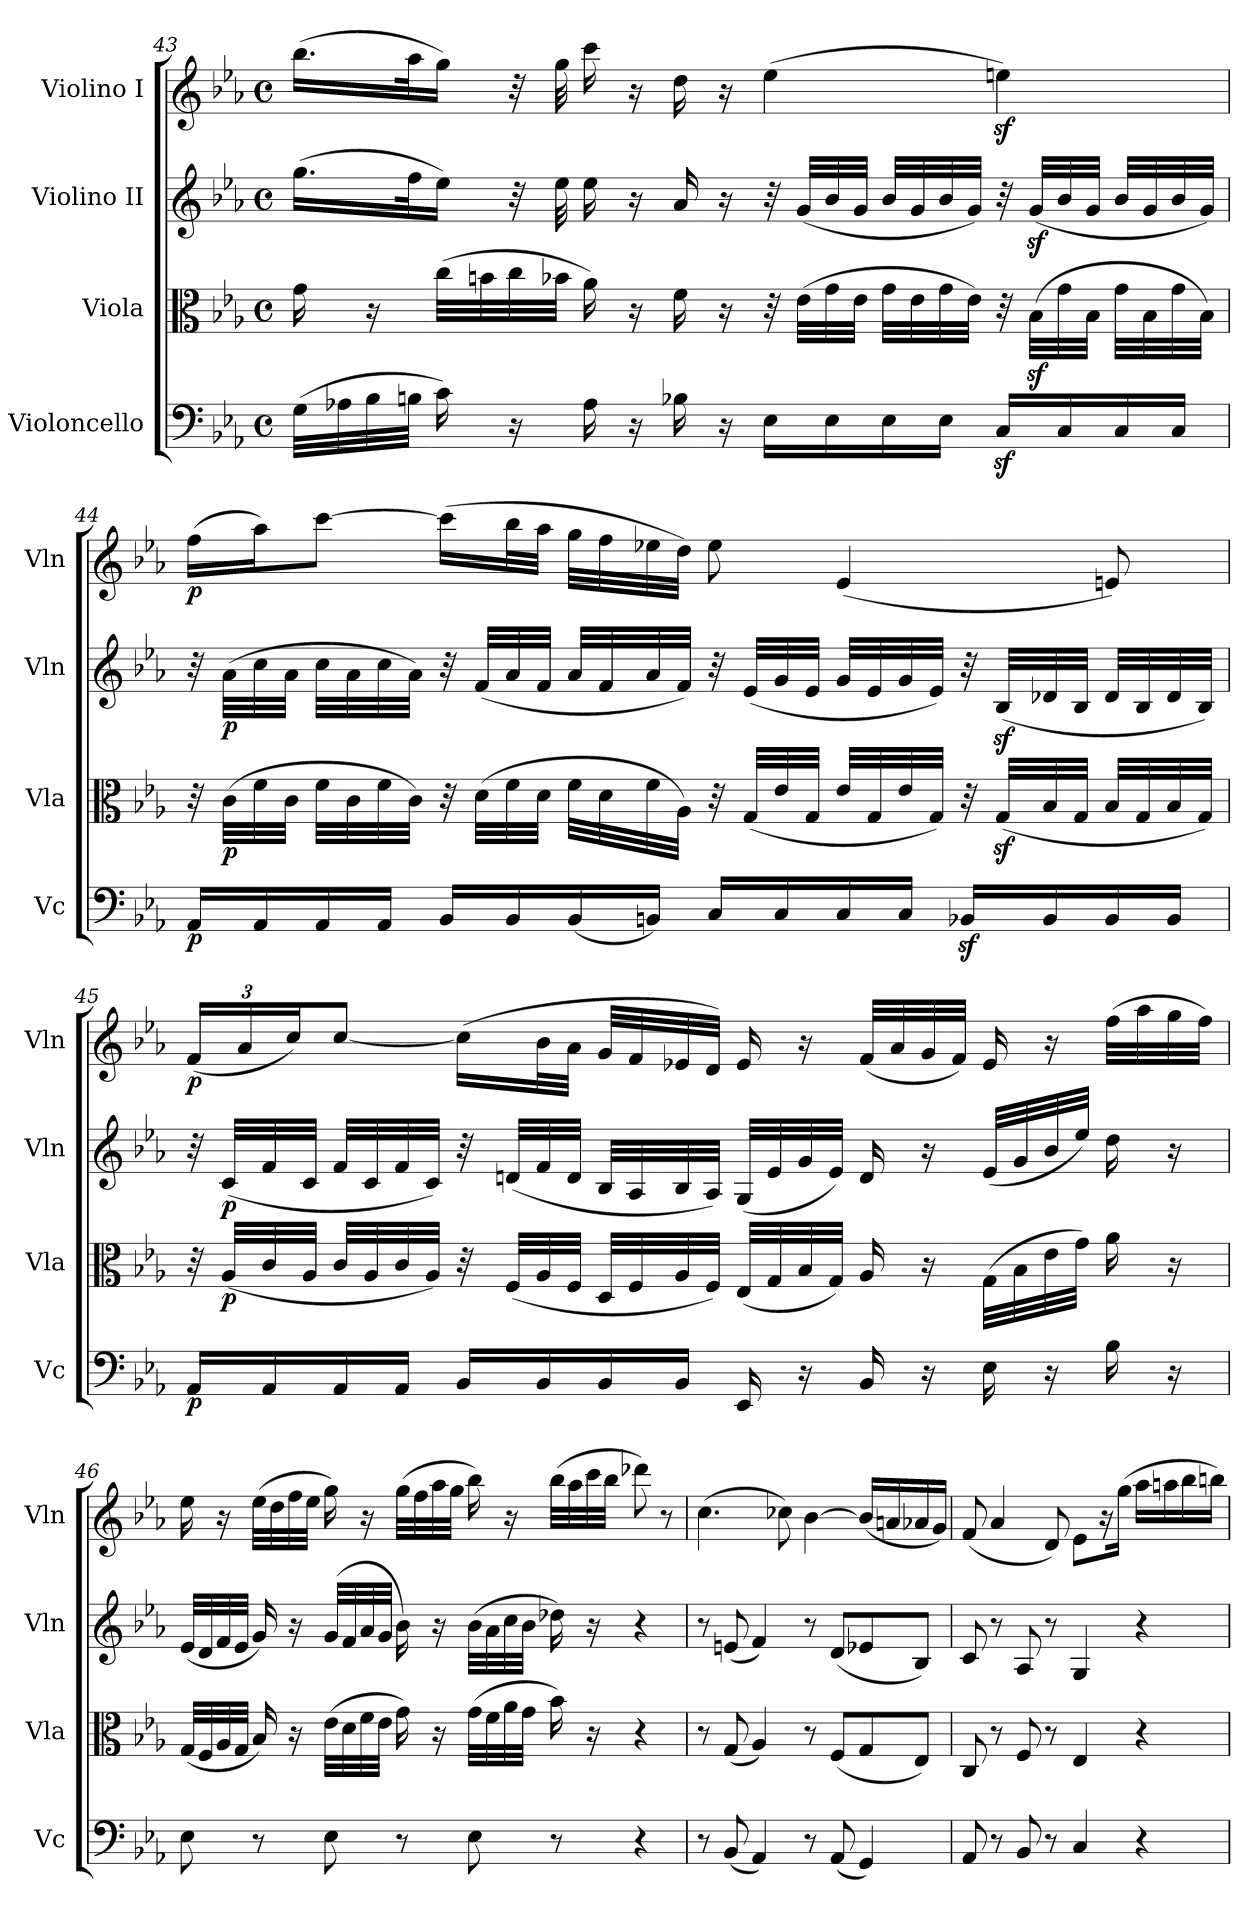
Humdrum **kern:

**kern	**dynam	**kern	**dynam	**kern	**dynam	**kern	**dynam
*part4	*part4	*part3	*part3	*part2	*part2	*part1	*part1
*staff4	*staff4	*staff3	*staff3	*staff2	*staff2	*staff1	*staff1
*I"Violoncello	*	*I"Viola	*	*I"Violino II	*	*I"Violino I	*
*I'Vc	*	*I'Vla	*	*I'Vln	*	*I'Vln	*
!!LO:PB:g=z
*clefF4	*	*clefC3	*	*clefG2	*	*clefG2	*
*k[b-e-a-]	*	*k[b-e-a-]	*	*k[b-e-a-]	*	*k[b-e-a-]	*
*E-:	*	*E-:	*	*E-:	*	*E-:	*
*M4/4	*	*M4/4	*	*M4/4	*	*M4/4	*
*met(c)	*	*met(c)	*	*met(c)	*	*met(c)	*
=43	=43	=43	=43	=43	=43	=43	=43
(32GLLL	.	16g	.	(16.ggLL	.	(16.bb-LL	.
32A-X	.	.	.	.	.	.	.
32B-	.	16r	.	.	.	.	.
32BnJJJ	.	.	.	32ffk	.	32aa-k	.
16c)	.	(32ccLLL	.	16ee-JJ)	.	16ggJJ)	.
.	.	32bn	.	.	.	.	.
16r	.	32cc	.	32r	.	32r	.
.	.	32b-XJJJ	.	32ee-	.	32gg	.
16A-	.	16a-)	.	16ee-	.	16ccc	.
16r	.	16r	.	16r	.	16r	.
16B-X	.	16f	.	16a-	.	16dd	.
16r	.	16r	.	16r	.	16r	.
16E-LL	.	32r	.	32r	.	(4ee-	.
.	.	(32e-LLL	.	(32gLLL	.	.	.
16E-	.	32g	.	32b-	.	.	.
.	.	32e-JJJ	.	32gJJJ	.	.	.
16E-	.	32gLLL	.	32b-LLL	.	.	.
.	.	32e-	.	32g	.	.	.
16E-JJ	.	32g	.	32b-	.	.	.
.	.	32e-JJJ)	.	32gJJJ)	.	.	.
16CzLL	.	32r	.	32r	.	4eenz)	.
.	.	(32B-zLLL	.	(32gzLLL	.	.	.
16C	.	32g	.	32b-	.	.	.
.	.	32B-JJJ	.	32gJJJ	.	.	.
16C	.	32gLLL	.	32b-LLL	.	.	.
.	.	32B-	.	32g	.	.	.
16CJJ	.	32g	.	32b-	.	.	.
.	.	32B-JJJ)	.	32gJJJ)	.	.	.
=44	=44	=44	=44	=44	=44	=44	=44
16AA-LL	p	32r	.	32r	.	(16ffLL	p
.	.	(32cLLL	p	(32a-\LLL	p	.	.
16AA-	.	32f	.	32cc\	.	16aa-J)	.
.	.	32cJJJ	.	32a-\JJJ	.	.	.
16AA-	.	32fLLL	.	32ccLLL	.	[8cccJ	.
.	.	32c	.	32a-	.	.	.
16AA-JJ	.	32f	.	32cc	.	.	.
.	.	32cJJJ)	.	32a-JJJ)	.	.	.
16BB-LL	.	32r	.	32r	.	(16cccLL]	.
.	.	(32dLLL	.	(32fLLL	.	.	.
16BB-	.	32f	.	32a-	.	32bb-L	.
.	.	32dJJJ	.	32fJJJ	.	32aa-JJJ	.
(16BB-	.	32fLLL	.	32a-LLL	.	32ggLLL	.
.	.	32d	.	32f	.	32ff	.
16BBnJJ)	.	32f	.	32a-	.	32ee-X	.
.	.	32A-JJJ)	.	32fJJJ)	.	32ddJJJ)	.
16CLL	.	32r	.	32r	.	8ee-	.
.	.	(32GLLL	.	(32e-LLL	.	.	.
16C	.	32e-	.	32g	.	.	.
.	.	32GJJJ	.	32e-JJJ	.	.	.
16C	.	32e-LLL	.	32gLLL	.	(4e-	cresc.
.	.	32G	.	32e-	.	.	.
16CJJ	.	32e-	.	32g	.	.	.
.	.	32GJJJ)	.	32e-JJJ)	.	.	.
16BB-XzLL	.	32r	.	32r	.	.	.
.	.	(32GzLLL	.	(32B-zLLL	.	.	.
16BB-	.	32B-	.	32d-X	.	.	.
.	.	32GJJJ	.	32B-JJJ	.	.	.
16BB-	.	32B-LLL	.	32d-LLL	.	8en)	.
.	.	32G	.	32B-	.	.	.
16BB-JJ	.	32B-	.	32d-	.	.	.
.	.	32GJJJ)	.	32B-JJJ)	.	.	.
!!LO:LB:g=z
=45	=45	=45	=45	=45	=45	=45	=45
*	*	*	*	*	*	*Xbrackettup	*
16AA-LL	p	32r	.	32r	.	(24fLL	p
.	.	(32A-LLL	p	(32cLLL	p	.	.
.	.	.	.	.	.	24a-	.
16AA-	.	32c	.	32f	.	.	.
.	.	.	.	.	.	24ccJ)	.
.	.	32A-JJJ	.	32cJJJ	.	.	.
16AA-	.	32cLLL	.	32fLLL	.	[8ccJ	.
.	.	32A-	.	32c	.	.	.
16AA-JJ	.	32c	.	32f	.	.	.
.	.	32A-JJJ)	.	32cJJJ)	.	.	.
16BB-LL	.	32r	.	32r	.	(16ccLL]	.
.	.	(32FLLL	.	(32dnLLL	.	.	.
16BB-	.	32A-	.	32f	.	32b-L	.
.	.	32FJJJ	.	32dJJJ	.	32a-JJJ	.
16BB-	.	32DLLL	.	32B-LLL	.	32gLLL	.
.	.	32F	.	32A-	.	32f	.
16BB-JJ	.	32A-	.	32B-	.	32e-X	.
.	.	32FJJJ)	.	32A-JJJ)	.	32dJJJ)	.
16EE-	.	(32E-LLL	.	(32GLLL	.	16e-	.
.	.	32G	.	32e-	.	.	.
16r	.	32B-	.	32g	.	16r	.
.	.	32GJJJ)	.	32e-JJJ)	.	.	.
16BB-	.	16A-	.	16d	.	(32fLLL	.
.	.	.	.	.	.	32a-	.
16r	.	16r	.	16r	.	32g	.
.	.	.	.	.	.	32fJJJ)	.
16E-	.	(32GLLL	.	(32e-LLL	.	16e-	.
.	.	32B-	.	32g	.	.	.
16r	.	32e-	.	32b-	.	16r	.
.	.	32gJJJ)	.	32ee-JJJ)	.	.	.
16B-	.	16a-	.	16dd	.	(32ffLLL	.
.	.	.	.	.	.	32aa-	.
16r	.	16r	.	16r	.	32gg	.
.	.	.	.	.	.	32ffJJJ)	.
=46	=46	=46	=46	=46	=46	=46	=46
8E-	.	(32GLLL	.	(32e-LLL	.	16ee-	.
.	.	32F	.	32d	.	.	.
.	.	32A-	.	32f	.	16r	.
.	.	32GJJJ	.	32e-JJJ	.	.	.
8r	.	16B-)	.	16g)	.	(32ee-LLL	.
.	.	.	.	.	.	32dd	.
.	.	16r	.	16r	.	32ff	.
.	.	.	.	.	.	32ee-JJJ	.
8E-	.	(32e-LLL	.	(32gLLL	.	16gg)	.
.	.	32d	.	32f	.	.	.
.	.	32f	.	32a-	.	16r	.
.	.	32e-JJJ	.	32gJJJ	.	.	.
8r	.	16g)	.	16b-)	.	(32ggLLL	.
.	.	.	.	.	.	32ff	.
.	.	16r	.	16r	.	32aa-	.
.	.	.	.	.	.	32ggJJJ	.
8E-	.	(32gLLL	.	(32b-LLL	.	16bb-)	.
.	.	32f	.	32a-	.	.	.
.	.	32a-	.	32cc	.	16r	.
.	.	32gJJJ	.	32b-JJJ	.	.	.
8r	.	16b-)	.	16dd-X)	.	((32bb-LLL	.
.	.	.	.	.	.	32aa-	.
.	.	16r	.	16r	.	32ccc	.
.	.	.	.	.	.	32bb-JJJ	.
4r	.	4r	.	4r	.	8ddd-X)	.
.	.	.	.	.	.	8r	.
!!LO:LB:g=z
=47	=47	=47	=47	=47	=47	=47	=47
8r	.	8r	.	8r	.	(4.cc	.
(8BB-	.	(8G	.	(8en	.	.	.
4AA-)	.	4A-)	.	4f)	.	.	.
.	.	.	.	.	.	8cc-X)	.
8r	.	8r	.	8r	.	[4b-	.
(8AA-	.	(8FL	.	(8dL	.	.	.
4GG)	.	8G	.	8e-X	.	(16b-LL]	.
.	.	.	.	.	.	16an	.
.	.	8E-J)	.	8B-J)	.	16a-X	.
.	.	.	.	.	.	16gJJ)	.
=48	=48	=48	=48	=48	=48	=48	=48
8AA-	.	8C	.	8c	.	(8f	.
8r	.	8r	.	8r	.	4a-	.
8BB-	.	8F	.	8A-	.	.	.
8r	.	8r	.	8r	.	8d)	.
4C	.	4E-	.	4G	.	8e-\L	.
.	.	.	.	.	.	16r	.
.	.	.	.	.	.	(16gg\Jk	.
4r	.	4r	.	4r	.	16aa-LL	.
.	.	.	.	.	.	16aan	.
.	.	.	.	.	.	16bb-	.
.	.	.	.	.	.	16bbnJJ)	.
=	=	=	=	=	=	=	=
*-	*-	*-	*-	*-	*-	*-	*-
